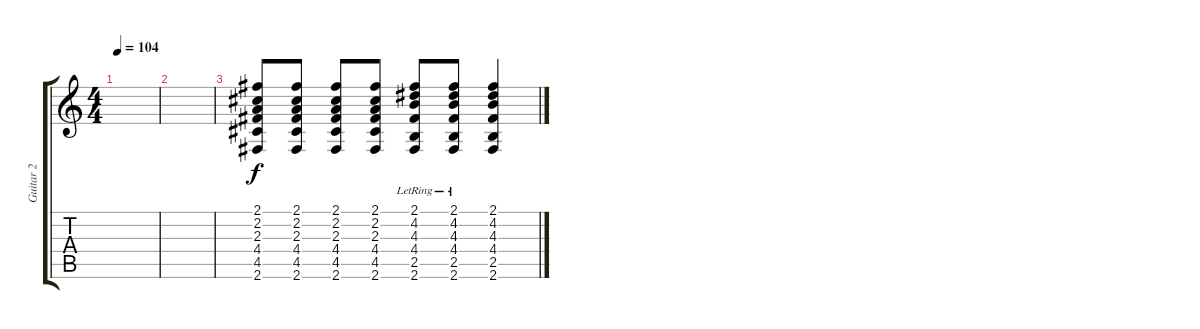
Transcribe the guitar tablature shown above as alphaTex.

\track ("Guitar 2" "Guitar 2") {instrument acousticguitarnylon}
\staff {score tabs}
\tuning (E4 B3 G3 D3 A2 E2) {hide}
\ts (4 4)
\tempo 104
\clef g2
\ks c
|
|
(2.1 2.2 2.3 4.4 4.5 2.6).8 (2.1 2.2 2.3 4.4 4.5 2.6).8 (2.1 2.2 2.3 4.4 4.5 2.6).8 (2.1 2.2 2.3 4.4 4.5 2.6).8 (2.1{lr} 4.2 4.3 4.4 2.5 2.6).8 (2.1 4.2{lr} 4.3{lr} 4.4{lr} 2.5{lr} 2.6{lr}).8 (2.1 4.2 4.3 4.4 2.5 2.6).4
